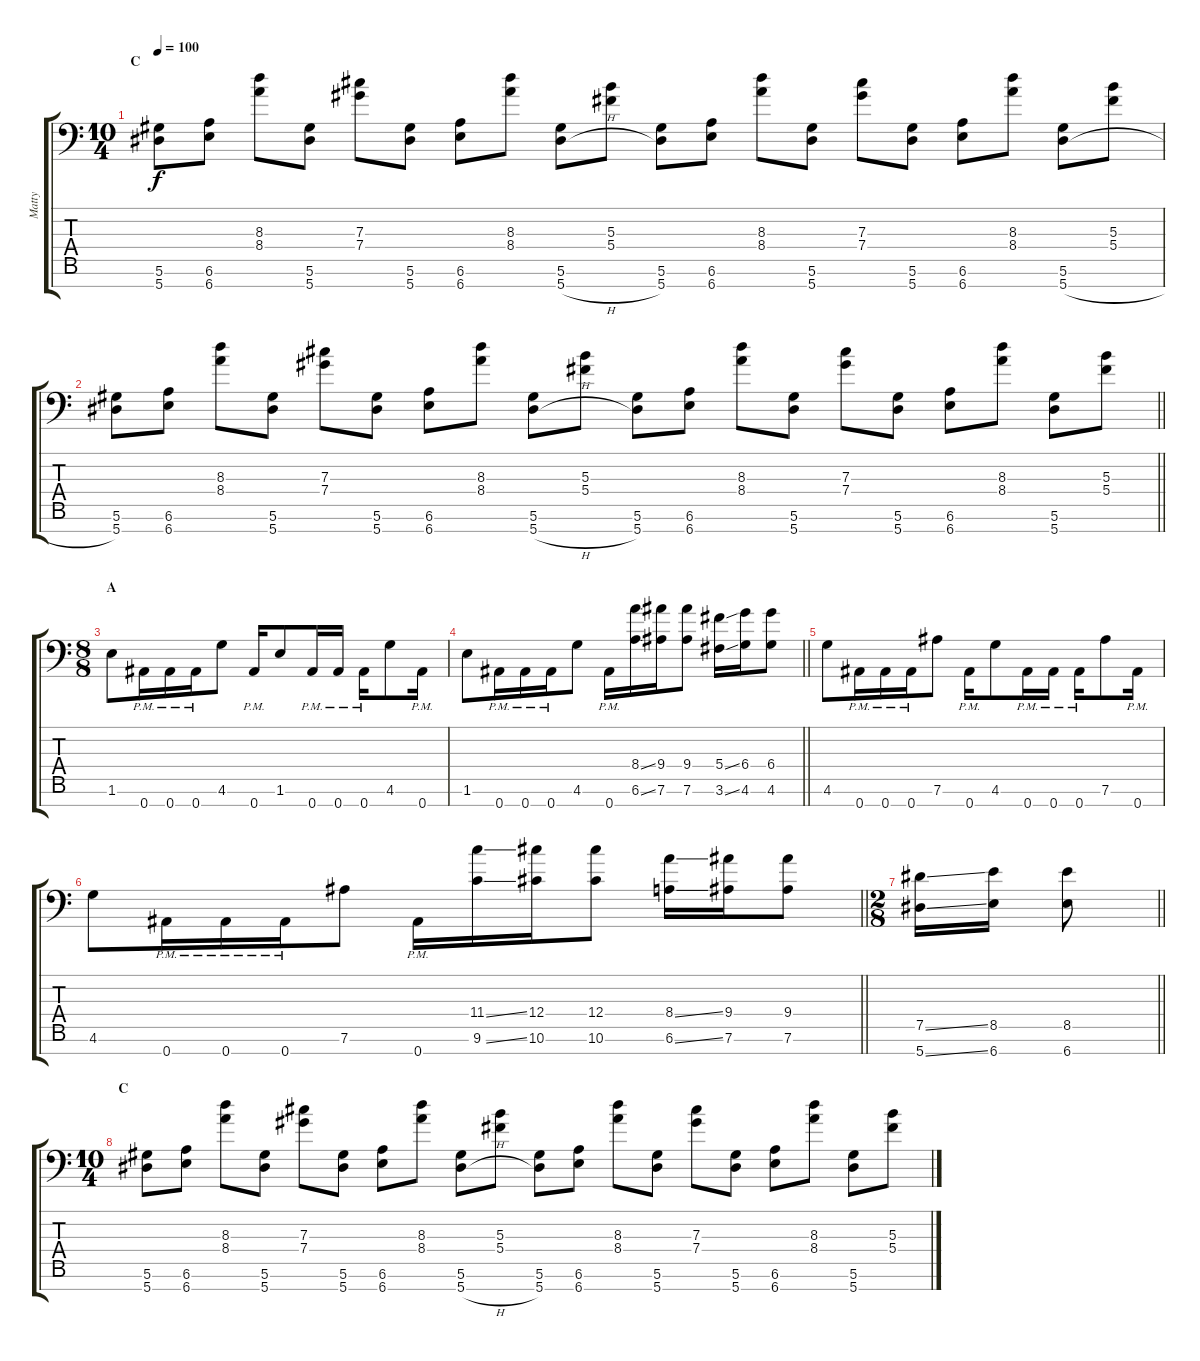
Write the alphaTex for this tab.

\track ("Matty" "Matty") {instrument overdrivenguitar}
\staff {score tabs}
\tuning (Eb4 Bb3 Gb3 Db3 Ab2 Eb2 Bb1) {hide}
\ts (10 4)
\section ("" "C")
\tempo 100
\clef f4
\ks c
(5.6 5.7).8{dy f} (6.6 6.7).8 (8.3 8.4).8 (5.6 5.7).8 (7.3 7.4).8 (5.6 5.7).8 (6.6 6.7).8 (8.3 8.4).8 (5.6 5.7{h}).8 (5.3 5.4).8 (5.6 5.7).8 (6.6 6.7).8 (8.3 8.4).8 (5.6 5.7).8 (7.3 7.4).8 (5.6 5.7).8 (6.6 6.7).8 (8.3 8.4).8 (5.6 5.7{h}).8 (5.3 5.4).8 |
\barLineRight lightlight
(5.6 5.7).8 (6.6 6.7).8 (8.3 8.4).8 (5.6 5.7).8 (7.3 7.4).8 (5.6 5.7).8 (6.6 6.7).8 (8.3 8.4).8 (5.6 5.7{h}).8 (5.3 5.4).8 (5.6 5.7).8 (6.6 6.7).8 (8.3 8.4).8 (5.6 5.7).8 (7.3 7.4).8 (5.6 5.7).8 (6.6 6.7).8 (8.3 8.4).8 (5.6 5.7).8 (5.3 5.4).8 |
\ts (8 8)
\section ("" "A")
1.6.8 0.7{pm}.16 0.7{pm}.16 0.7{pm}.16 4.6.8 0.7{pm}.16 1.6.8 0.7{pm}.16 0.7{pm}.16 0.7{pm}.16 4.6.8 0.7{pm}.16 |
\barLineRight lightlight
1.6.8 0.7{pm}.16 0.7{pm}.16 0.7{pm}.16 4.6.8 0.7{pm}.16 (8.4{ss} 6.6{ss}).16 (9.4 7.6).16 (9.4 7.6).8 (5.4{ss} 3.6{ss}).16 (6.4 4.6).16 (6.4 4.6).8 |
4.6.8 0.7{pm}.16 0.7{pm}.16 0.7{pm}.16 7.6.8 0.7{pm}.16 4.6.8 0.7{pm}.16 0.7{pm}.16 0.7{pm}.16 7.6.8 0.7{pm}.16 |
\barLineRight lightlight
4.6.8 0.7{pm}.16 0.7{pm}.16 0.7{pm}.16 7.6.8 0.7{pm}.16 (11.4{ss} 9.6{ss}).16 (12.4 10.6).16 (12.4 10.6).8 (8.4{ss} 6.6{ss}).16 (9.4 7.6).16 (9.4 7.6).8 |
\ts (2 8)
\barLineRight lightlight
(7.5{ss} 5.7{ss}).16 (8.5 6.7).16 (8.5 6.7).8 |
\ts (10 4)
\section ("" "C")
(5.6 5.7).8 (6.6 6.7).8 (8.3 8.4).8 (5.6 5.7).8 (7.3 7.4).8 (5.6 5.7).8 (6.6 6.7).8 (8.3 8.4).8 (5.6 5.7{h}).8 (5.3 5.4).8 (5.6 5.7).8 (6.6 6.7).8 (8.3 8.4).8 (5.6 5.7).8 (7.3 7.4).8 (5.6 5.7).8 (6.6 6.7).8 (8.3 8.4).8 (5.6 5.7{h}).8 (5.3 5.4).8
